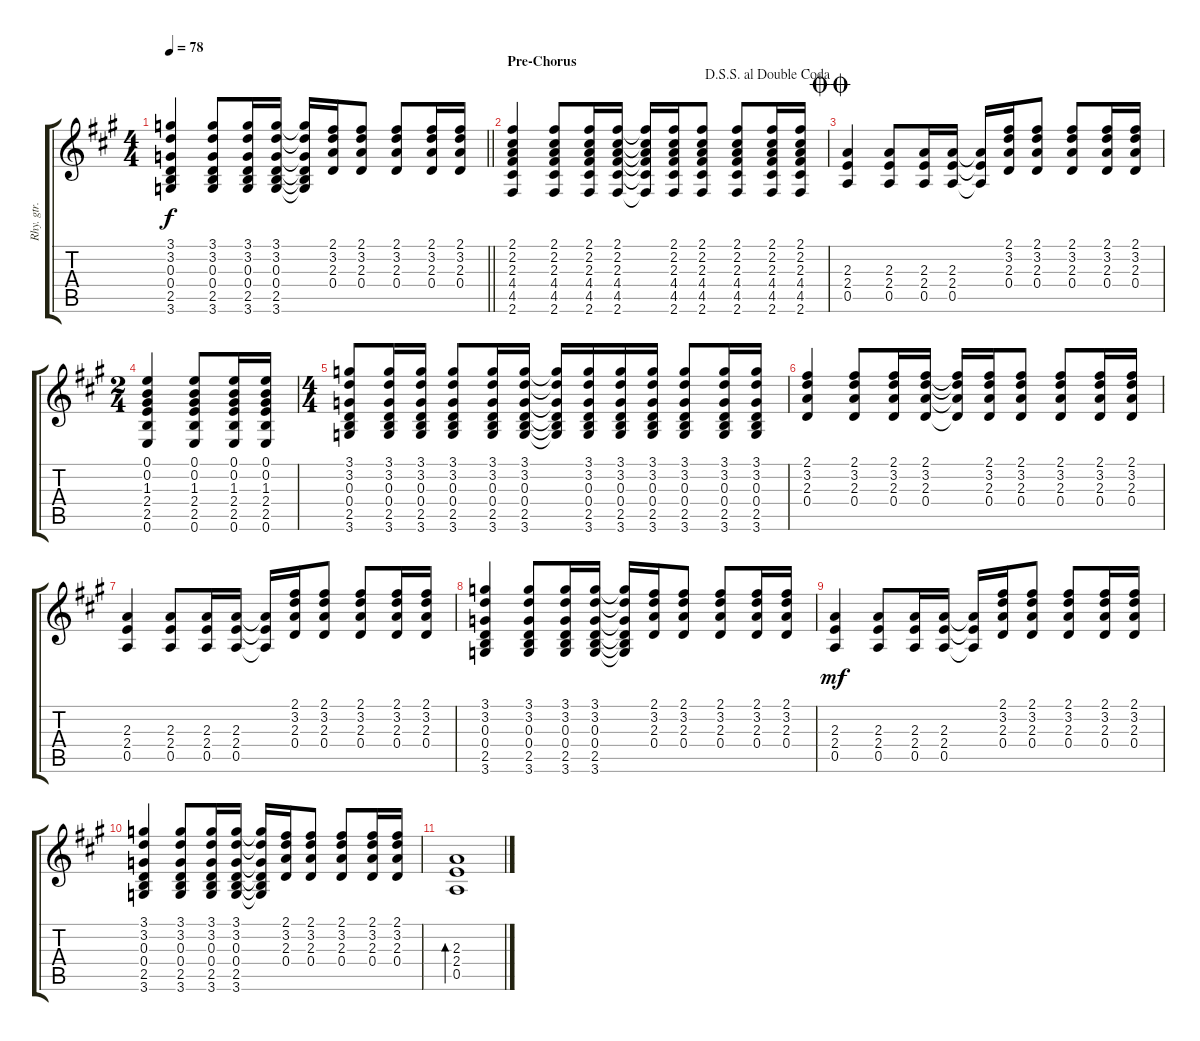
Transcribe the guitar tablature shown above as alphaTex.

\track ("Rhy. gtr." "Rhy. gtr.") {instrument acousticguitarsteel}
\staff {score tabs}
\tuning (E4 B3 G3 D3 A2 E2) {hide}
\ts (4 4)
\tempo 78
\clef g2
\barLineRight lightlight
\ks a
(3.1 3.2 0.3 0.4 2.5 3.6).4{dy f} (3.1 3.2 0.3 0.4 2.5 3.6).8 (3.1 3.2 0.3 0.4 2.5 3.6).16 (3.1 3.2 0.3 0.4 2.5 3.6).16 (3.1{t} 3.2{t} 0.3{t} 0.4{t} 2.5{t} 3.6{t}).16 (2.1 3.2 2.3 0.4).16 (2.1 3.2 2.3 0.4).8 (2.1 3.2 2.3 0.4).8 (2.1 3.2 2.3 0.4).16 (2.1 3.2 2.3 0.4).16 |
\section ("" "Pre-Chorus")
\jump dalsegnosegnoaldoublecoda
(2.1 2.2 2.3 4.4 4.5 2.6).4 (2.1 2.2 2.3 4.4 4.5 2.6).8 (2.1 2.2 2.3 4.4 4.5 2.6).16 (2.1 2.2 2.3 4.4 4.5 2.6).16 (2.1{t} 2.2{t} 2.3{t} 4.4{t} 4.5{t} 2.6{t}).16 (2.1 2.2 2.3 4.4 4.5 2.6).16 (2.1 2.2 2.3 4.4 4.5 2.6).8 (2.1 2.2 2.3 4.4 4.5 2.6).8 (2.1 2.2 2.3 4.4 4.5 2.6).16 (2.1 2.2 2.3 4.4 4.5 2.6).16 |
\jump doublecoda
(2.3 2.4 0.5).4 (2.3 2.4 0.5).8 (2.3 2.4 0.5).16 (2.3 2.4 0.5).16 (2.3{t} 2.4{t} 0.5{t}).16 (2.1 3.2 2.3 0.4).16 (2.1 3.2 2.3 0.4).8 (2.1 3.2 2.3 0.4).8 (2.1 3.2 2.3 0.4).16 (2.1 3.2 2.3 0.4).16 |
\ts (2 4)
(0.1 0.2 1.3 2.4 2.5 0.6).4 (0.1 0.2 1.3 2.4 2.5 0.6).8 (0.1 0.2 1.3 2.4 2.5 0.6).16 (0.1 0.2 1.3 2.4 2.5 0.6).16 |
\ts (4 4)
(3.1 3.2 0.3 0.4 2.5 3.6).8 (3.1 3.2 0.3 0.4 2.5 3.6).16 (3.1 3.2 0.3 0.4 2.5 3.6).16 (3.1 3.2 0.3 0.4 2.5 3.6).8 (3.1 3.2 0.3 0.4 2.5 3.6).16 (3.1 3.2 0.3 0.4 2.5 3.6).16 (3.1{t} 3.2{t} 0.3{t} 0.4{t} 2.5{t} 3.6{t}).16 (3.1 3.2 0.3 0.4 2.5 3.6).16 (3.1 3.2 0.3 0.4 2.5 3.6).16 (3.1 3.2 0.3 0.4 2.5 3.6).16 (3.1 3.2 0.3 0.4 2.5 3.6).8 (3.1 3.2 0.3 0.4 2.5 3.6).16 (3.1 3.2 0.3 0.4 2.5 3.6).16 |
(2.1 3.2 2.3 0.4).4 (2.1 3.2 2.3 0.4).8 (2.1 3.2 2.3 0.4).16 (2.1 3.2 2.3 0.4).16 (2.1{t} 3.2{t} 2.3{t} 0.4{t}).16 (2.1 3.2 2.3 0.4).16 (2.1 3.2 2.3 0.4).8 (2.1 3.2 2.3 0.4).8 (2.1 3.2 2.3 0.4).16 (2.1 3.2 2.3 0.4).16 |
(2.3 2.4 0.5).4 (2.3 2.4 0.5).8 (2.3 2.4 0.5).16 (2.3 2.4 0.5).16 (2.3{t} 2.4{t} 0.5{t}).16 (2.1 3.2 2.3 0.4).16 (2.1 3.2 2.3 0.4).8 (2.1 3.2 2.3 0.4).8 (2.1 3.2 2.3 0.4).16 (2.1 3.2 2.3 0.4).16 |
(3.1 3.2 0.3 0.4 2.5 3.6).4 (3.1 3.2 0.3 0.4 2.5 3.6).8 (3.1 3.2 0.3 0.4 2.5 3.6).16 (3.1 3.2 0.3 0.4 2.5 3.6).16 (3.1{t} 3.2{t} 0.3{t} 0.4{t} 2.5{t} 3.6{t}).16 (2.1 3.2 2.3 0.4).16 (2.1 3.2 2.3 0.4).8 (2.1 3.2 2.3 0.4).8 (2.1 3.2 2.3 0.4).16 (2.1 3.2 2.3 0.4).16 |
(2.3 2.4 0.5).4{dy mf} (2.3 2.4 0.5).8 (2.3 2.4 0.5).16 (2.3 2.4 0.5).16 (2.3{t} 2.4{t} 0.5{t}).16 (2.1 3.2 2.3 0.4).16 (2.1 3.2 2.3 0.4).8 (2.1 3.2 2.3 0.4).8 (2.1 3.2 2.3 0.4).16 (2.1 3.2 2.3 0.4).16 |
(3.1 3.2 0.3 0.4 2.5 3.6).4 (3.1 3.2 0.3 0.4 2.5 3.6).8 (3.1 3.2 0.3 0.4 2.5 3.6).16 (3.1 3.2 0.3 0.4 2.5 3.6).16 (3.1{t} 3.2{t} 0.3{t} 0.4{t} 2.5{t} 3.6{t}).16 (2.1 3.2 2.3 0.4).16 (2.1 3.2 2.3 0.4).8 (2.1 3.2 2.3 0.4).8 (2.1 3.2 2.3 0.4).16 (2.1 3.2 2.3 0.4).16 |
(2.3 2.4 0.5).1{bd 60}
